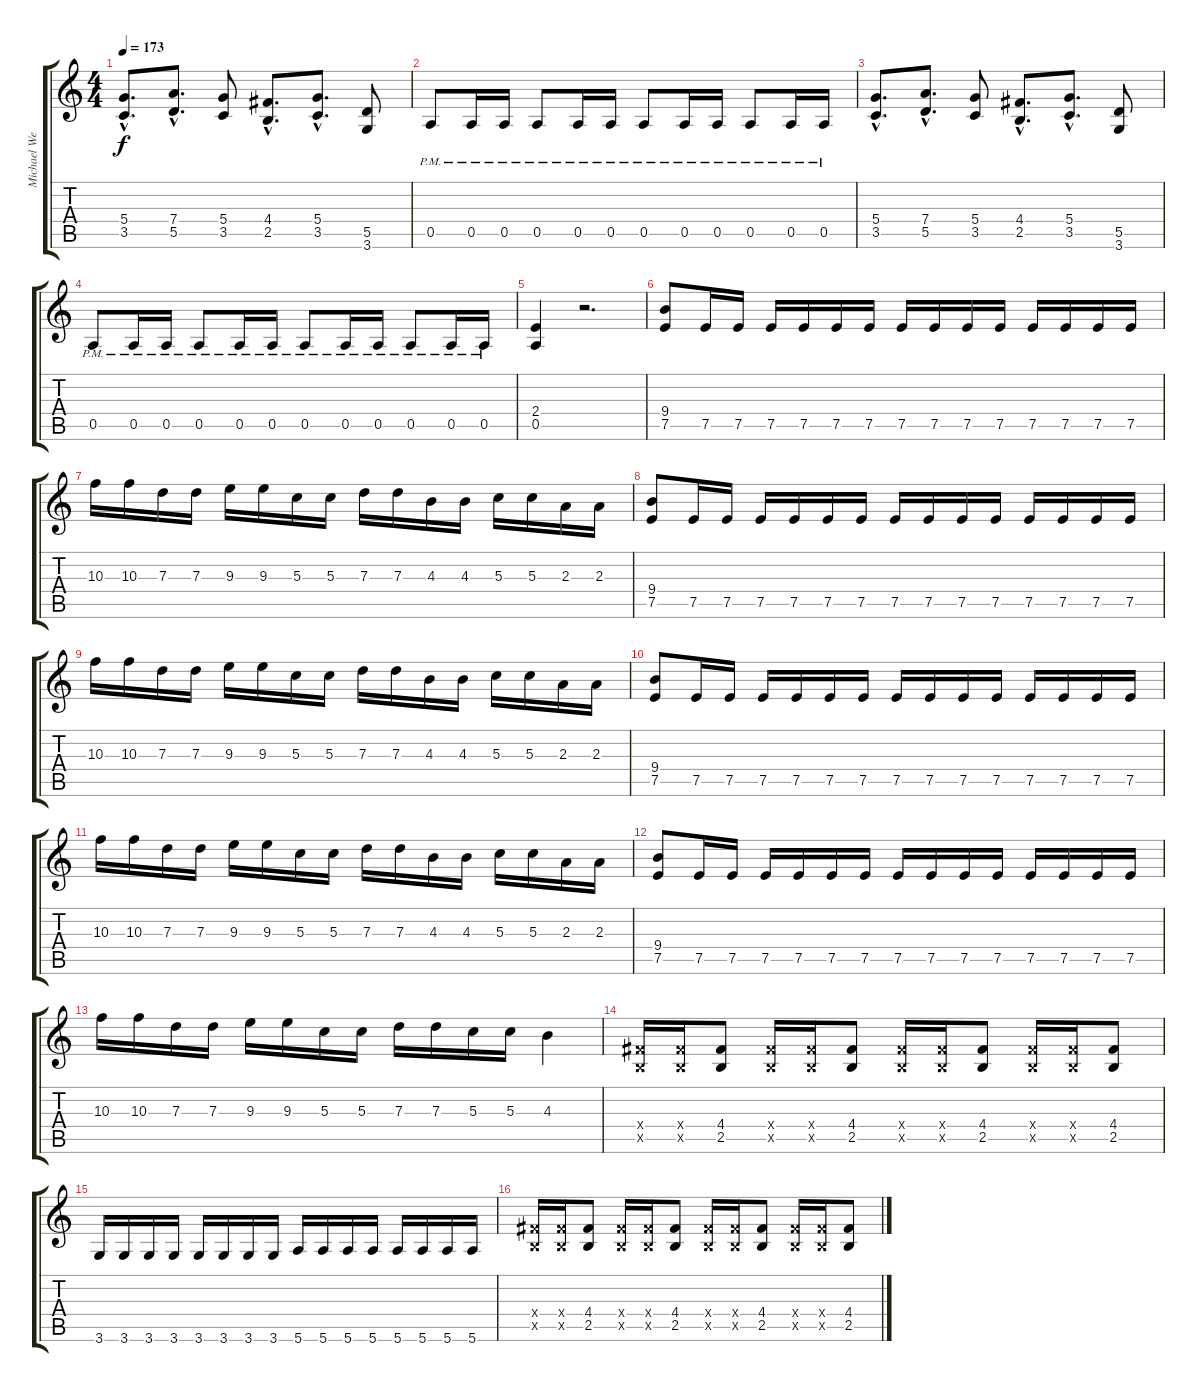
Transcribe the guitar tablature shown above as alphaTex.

\track ("Michael Weikath" "Michael We") {instrument overdrivenguitar}
\staff {score tabs}
\tuning (E4 B3 G3 D3 A2 E2) {hide}
\ts (4 4)
\tempo 173
\clef g2
\ks c
(5.4{hac} 3.5{hac}).8{d dy f} (7.4{hac} 5.5{hac}).8{d} (5.4 3.5).8 (4.4{hac} 2.5{hac}).8{d} (5.4{hac} 3.5{hac}).8{d} (5.5 3.6).8 |
0.5{pm}.8 0.5{pm}.16 0.5{pm}.16 0.5{pm}.8 0.5{pm}.16 0.5{pm}.16 0.5{pm}.8 0.5{pm}.16 0.5{pm}.16 0.5{pm}.8 0.5{pm}.16 0.5{pm}.16 |
(5.4{hac} 3.5{hac}).8{d} (7.4{hac} 5.5{hac}).8{d} (5.4 3.5).8 (4.4{hac} 2.5{hac}).8{d} (5.4{hac} 3.5{hac}).8{d} (5.5 3.6).8 |
0.5{pm}.8 0.5{pm}.16 0.5{pm}.16 0.5{pm}.8 0.5{pm}.16 0.5{pm}.16 0.5{pm}.8 0.5{pm}.16 0.5{pm}.16 0.5{pm}.8 0.5{pm}.16 0.5{pm}.16 |
(2.4 0.5).4 r.2{d} |
(9.4 7.5).8 7.5.16 7.5.16 7.5.16 7.5.16 7.5.16 7.5.16 7.5.16 7.5.16 7.5.16 7.5.16 7.5.16 7.5.16 7.5.16 7.5.16 |
10.3.16 10.3.16 7.3.16 7.3.16 9.3.16 9.3.16 5.3.16 5.3.16 7.3.16 7.3.16 4.3.16 4.3.16 5.3.16 5.3.16 2.3.16 2.3.16 |
(9.4 7.5).8 7.5.16 7.5.16 7.5.16 7.5.16 7.5.16 7.5.16 7.5.16 7.5.16 7.5.16 7.5.16 7.5.16 7.5.16 7.5.16 7.5.16 |
10.3.16 10.3.16 7.3.16 7.3.16 9.3.16 9.3.16 5.3.16 5.3.16 7.3.16 7.3.16 4.3.16 4.3.16 5.3.16 5.3.16 2.3.16 2.3.16 |
(9.4 7.5).8 7.5.16 7.5.16 7.5.16 7.5.16 7.5.16 7.5.16 7.5.16 7.5.16 7.5.16 7.5.16 7.5.16 7.5.16 7.5.16 7.5.16 |
10.3.16 10.3.16 7.3.16 7.3.16 9.3.16 9.3.16 5.3.16 5.3.16 7.3.16 7.3.16 4.3.16 4.3.16 5.3.16 5.3.16 2.3.16 2.3.16 |
(9.4 7.5).8 7.5.16 7.5.16 7.5.16 7.5.16 7.5.16 7.5.16 7.5.16 7.5.16 7.5.16 7.5.16 7.5.16 7.5.16 7.5.16 7.5.16 |
10.3.16 10.3.16 7.3.16 7.3.16 9.3.16 9.3.16 5.3.16 5.3.16 7.3.16 7.3.16 5.3.16 5.3.16 4.3.4 |
(4.4{x} 2.5{x}).16 (4.4{x} 2.5{x}).16 (4.4 2.5).8 (4.4{x} 2.5{x}).16 (4.4{x} 2.5{x}).16 (4.4 2.5).8 (4.4{x} 2.5{x}).16 (4.4{x} 2.5{x}).16 (4.4 2.5).8 (4.4{x} 2.5{x}).16 (4.4{x} 2.5{x}).16 (4.4 2.5).8 |
3.6.16 3.6.16 3.6.16 3.6.16 3.6.16 3.6.16 3.6.16 3.6.16 5.6.16 5.6.16 5.6.16 5.6.16 5.6.16 5.6.16 5.6.16 5.6.16 |
(4.4{x} 2.5{x}).16 (4.4{x} 2.5{x}).16 (4.4 2.5).8 (4.4{x} 2.5{x}).16 (4.4{x} 2.5{x}).16 (4.4 2.5).8 (4.4{x} 2.5{x}).16 (4.4{x} 2.5{x}).16 (4.4 2.5).8 (4.4{x} 2.5{x}).16 (4.4{x} 2.5{x}).16 (4.4 2.5).8
